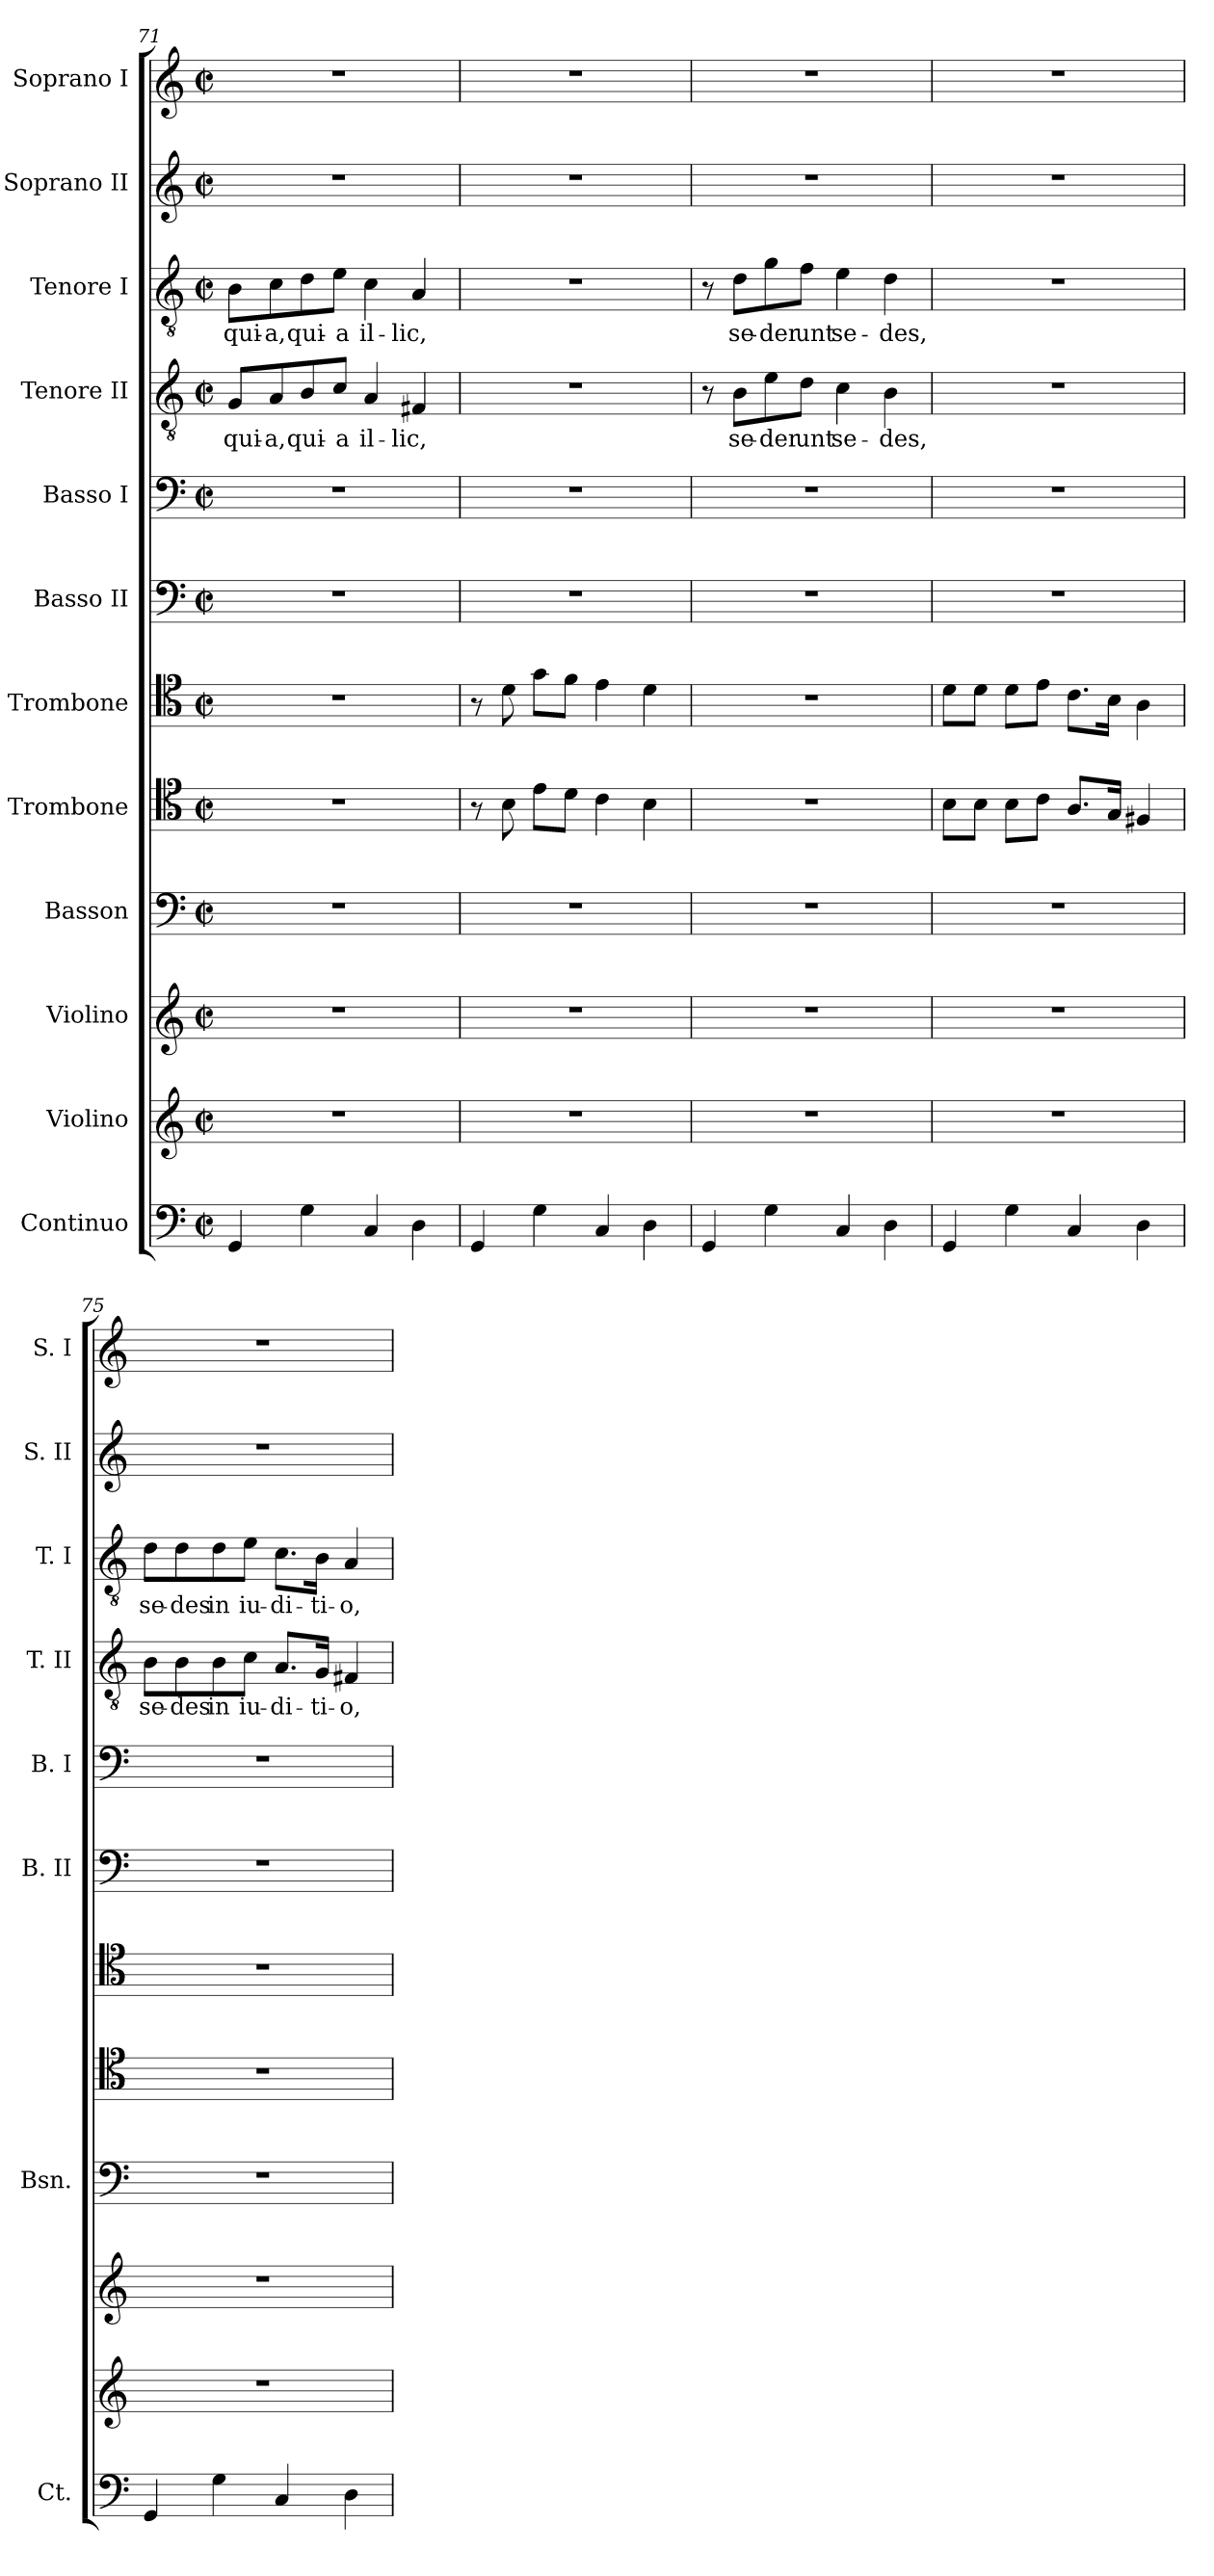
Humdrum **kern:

**kern	**kern	**kern	**kern	**kern	**kern	**kern	**kern	**kern	**text	**kern	**text	**kern	**kern
*part12	*part11	*part10	*part9	*part8	*part7	*part6	*part5	*part4	*part4	*part3	*part3	*part2	*part1
*staff12	*staff11	*staff10	*staff9	*staff8	*staff7	*staff6	*staff5	*staff4	*staff4	*staff3	*staff3	*staff2	*staff1
*I"Continuo	*I"Violino	*I"Violino	*I"Basson	*I"Trombone	*I"Trombone	*I"Basso II	*I"Basso I	*I"Tenore II	*	*I"Tenore I	*	*I"Soprano II	*I"Soprano I
*I'Ct.	*	*	*I'Bsn.	*	*	*I'B. II	*I'B. I	*I'T. II	*	*I'T. I	*	*I'S. II	*I'S. I
!!LO:PB:g=z
*clefF4	*clefG2	*clefG2	*clefF4	*clefC4	*clefC4	*clefF4	*clefF4	*clefGv2	*	*clefGv2	*	*clefG2	*clefG2
*k[]	*k[]	*k[]	*k[]	*k[]	*k[]	*k[]	*k[]	*k[]	*	*k[]	*	*k[]	*k[]
*M2/2	*M2/2	*M2/2	*M2/2	*M2/2	*M2/2	*M2/2	*M2/2	*M2/2	*	*M2/2	*	*M2/2	*M2/2
*met(c|)	*met(c|)	*met(c|)	*met(c|)	*met(c|)	*met(c|)	*met(c|)	*met(c|)	*met(c|)	*	*met(c|)	*	*met(c|)	*met(c|)
=71	=71	=71	=71	=71	=71	=71	=71	=71	=71	=71	=71	=71	=71
!	!	!	!	!	!	!	!	!	!LO:LY:b	!	!LO:LY:b	!	!
4GG/	1r	1r	1r	1r	1r	1r	1r	8G/L	qui-	8B\L	qui-	1r	1r
!	!	!	!	!	!	!	!	!	!LO:LY:b	!	!LO:LY:b	!	!
.	.	.	.	.	.	.	.	8A/	-a,	8c\	-a,	.	.
!	!	!	!	!	!	!	!	!	!LO:LY:b	!	!LO:LY:b	!	!
4G\	.	.	.	.	.	.	.	8B/	qui-	8d\	qui-	.	.
!	!	!	!	!	!	!	!	!	!LO:LY:b	!	!LO:LY:b	!	!
.	.	.	.	.	.	.	.	8c/J	-a	8e\J	-a	.	.
!	!	!	!	!	!	!	!	!	!LO:LY:b	!	!LO:LY:b	!	!
4C/	.	.	.	.	.	.	.	4A/	il-	4c\	il-	.	.
!	!	!	!	!	!	!	!	!	!LO:LY:b	!	!LO:LY:b	!	!
4D\	.	.	.	.	.	.	.	4F#X/	-lic,	4A/	-lic,	.	.
=72	=72	=72	=72	=72	=72	=72	=72	=72	=72	=72	=72	=72	=72
4GG/	1r	1r	1r	8r	8r	1r	1r	1r	.	1r	.	1r	1r
.	.	.	.	8B\	8d\	.	.	.	.	.	.	.	.
4G\	.	.	.	8e\L	8g\L	.	.	.	.	.	.	.	.
.	.	.	.	8d\J	8f\J	.	.	.	.	.	.	.	.
4C/	.	.	.	4c\	4e\	.	.	.	.	.	.	.	.
4D\	.	.	.	4B\	4d\	.	.	.	.	.	.	.	.
=73	=73	=73	=73	=73	=73	=73	=73	=73	=73	=73	=73	=73	=73
4GG/	1r	1r	1r	1r	1r	1r	1r	8r	.	8r	.	1r	1r
!	!	!	!	!	!	!	!	!	!LO:LY:b	!	!LO:LY:b	!	!
.	.	.	.	.	.	.	.	8B\L	se-	8d\L	se-	.	.
!	!	!	!	!	!	!	!	!	!LO:LY:b	!	!LO:LY:b	!	!
4G\	.	.	.	.	.	.	.	8e\	-der	8g\	-der	.	.
!	!	!	!	!	!	!	!	!	!LO:LY:b	!	!LO:LY:b	!	!
.	.	.	.	.	.	.	.	8d\J	unt	8f\J	unt	.	.
!	!	!	!	!	!	!	!	!	!LO:LY:b	!	!LO:LY:b	!	!
4C/	.	.	.	.	.	.	.	4c\	se-	4e\	se-	.	.
!	!	!	!	!	!	!	!	!	!LO:LY:b	!	!LO:LY:b	!	!
4D\	.	.	.	.	.	.	.	4B\	-des,	4d\	-des,	.	.
=74	=74	=74	=74	=74	=74	=74	=74	=74	=74	=74	=74	=74	=74
4GG/	1r	1r	1r	8B\L	8d\L	1r	1r	1r	.	1r	.	1r	1r
.	.	.	.	8B\J	8d\J	.	.	.	.	.	.	.	.
4G\	.	.	.	8B\L	8d\L	.	.	.	.	.	.	.	.
.	.	.	.	8c\J	8e\J	.	.	.	.	.	.	.	.
4C/	.	.	.	8.A/L	8.c\L	.	.	.	.	.	.	.	.
.	.	.	.	16G/Jk	16B\Jk	.	.	.	.	.	.	.	.
4D\	.	.	.	4F#X/	4A\	.	.	.	.	.	.	.	.
=75	=75	=75	=75	=75	=75	=75	=75	=75	=75	=75	=75	=75	=75
!	!	!	!	!	!	!	!	!	!LO:LY:b	!	!LO:LY:b	!	!
4GG/	1r	1r	1r	1r	1r	1r	1r	8B\L	se-	8d\L	se-	1r	1r
!	!	!	!	!	!	!	!	!	!LO:LY:b	!	!LO:LY:b	!	!
.	.	.	.	.	.	.	.	8B\	-des	8d\	-des	.	.
!	!	!	!	!	!	!	!	!	!LO:LY:b	!	!LO:LY:b	!	!
4G\	.	.	.	.	.	.	.	8B\	in	8d\	in	.	.
!	!	!	!	!	!	!	!	!	!LO:LY:b	!	!LO:LY:b	!	!
.	.	.	.	.	.	.	.	8c\J	iu-	8e\J	iu-	.	.
!	!	!	!	!	!	!	!	!	!LO:LY:b	!	!LO:LY:b	!	!
4C/	.	.	.	.	.	.	.	8.A/L	-di-	8.c\L	-di-	.	.
!	!	!	!	!	!	!	!	!	!LO:LY:b	!	!LO:LY:b	!	!
.	.	.	.	.	.	.	.	16G/Jk	-ti-	16B\Jk	-ti-	.	.
!	!	!	!	!	!	!	!	!	!LO:LY:b	!	!LO:LY:b	!	!
4D\	.	.	.	.	.	.	.	4F#X/	-o,	4A/	-o,	.	.
=	=	=	=	=	=	=	=	=	=	=	=	=	=
*-	*-	*-	*-	*-	*-	*-	*-	*-	*-	*-	*-	*-	*-
